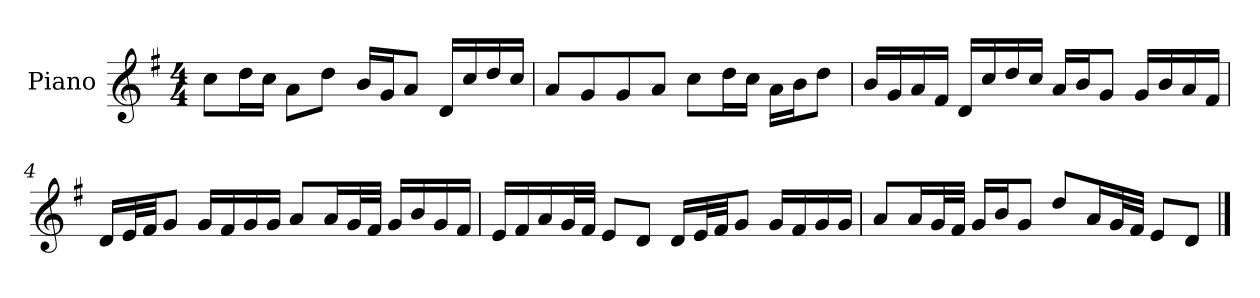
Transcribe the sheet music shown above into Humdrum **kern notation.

**kern
*part1
*staff1
*I"Piano
*I'P-no
*clefG2
*k[f#]
*M4/4
*MM90
=1
8cc\L
16dd\L
16cc\JJ
8a\L
8dd\J
16b/LL
16g/J
8a/J
16d/LL
16cc/
16dd/
16cc/JJ
=2
8a/L
8g/
8g/
8a/J
8cc\L
16dd\L
16cc\JJ
16a\LL
16b\J
8dd\J
=3
16b/LL
16g/
16a/
16f#/JJ
16d/LL
16cc/
16dd/
16cc/JJ
16a/LL
16b/J
8g/J
16g/LL
16b/
16a/
16f#/JJ
!!LO:LB:g=z
=4
16d/LL
32e/L
32f#/JJ
8g/J
16g/LL
16f#/
16g/
16g/JJ
8a/L
16a/L
32g/L
32f#/JJJ
16g/LL
16b/
16g/
16f#/JJ
=5
16e/LL
16f#/
16a/
32g/L
32f#/JJJ
8e/L
8d/J
16d/LL
32e/L
32f#/JJ
8g/J
16g/LL
16f#/
16g/
16g/JJ
=6
8a/L
16a/L
32g/L
32f#/JJJ
16g/LL
16b/J
8g/J
8dd/L
16a/L
32g/L
32f#/JJJ
8e/L
8d/J
==
*-
